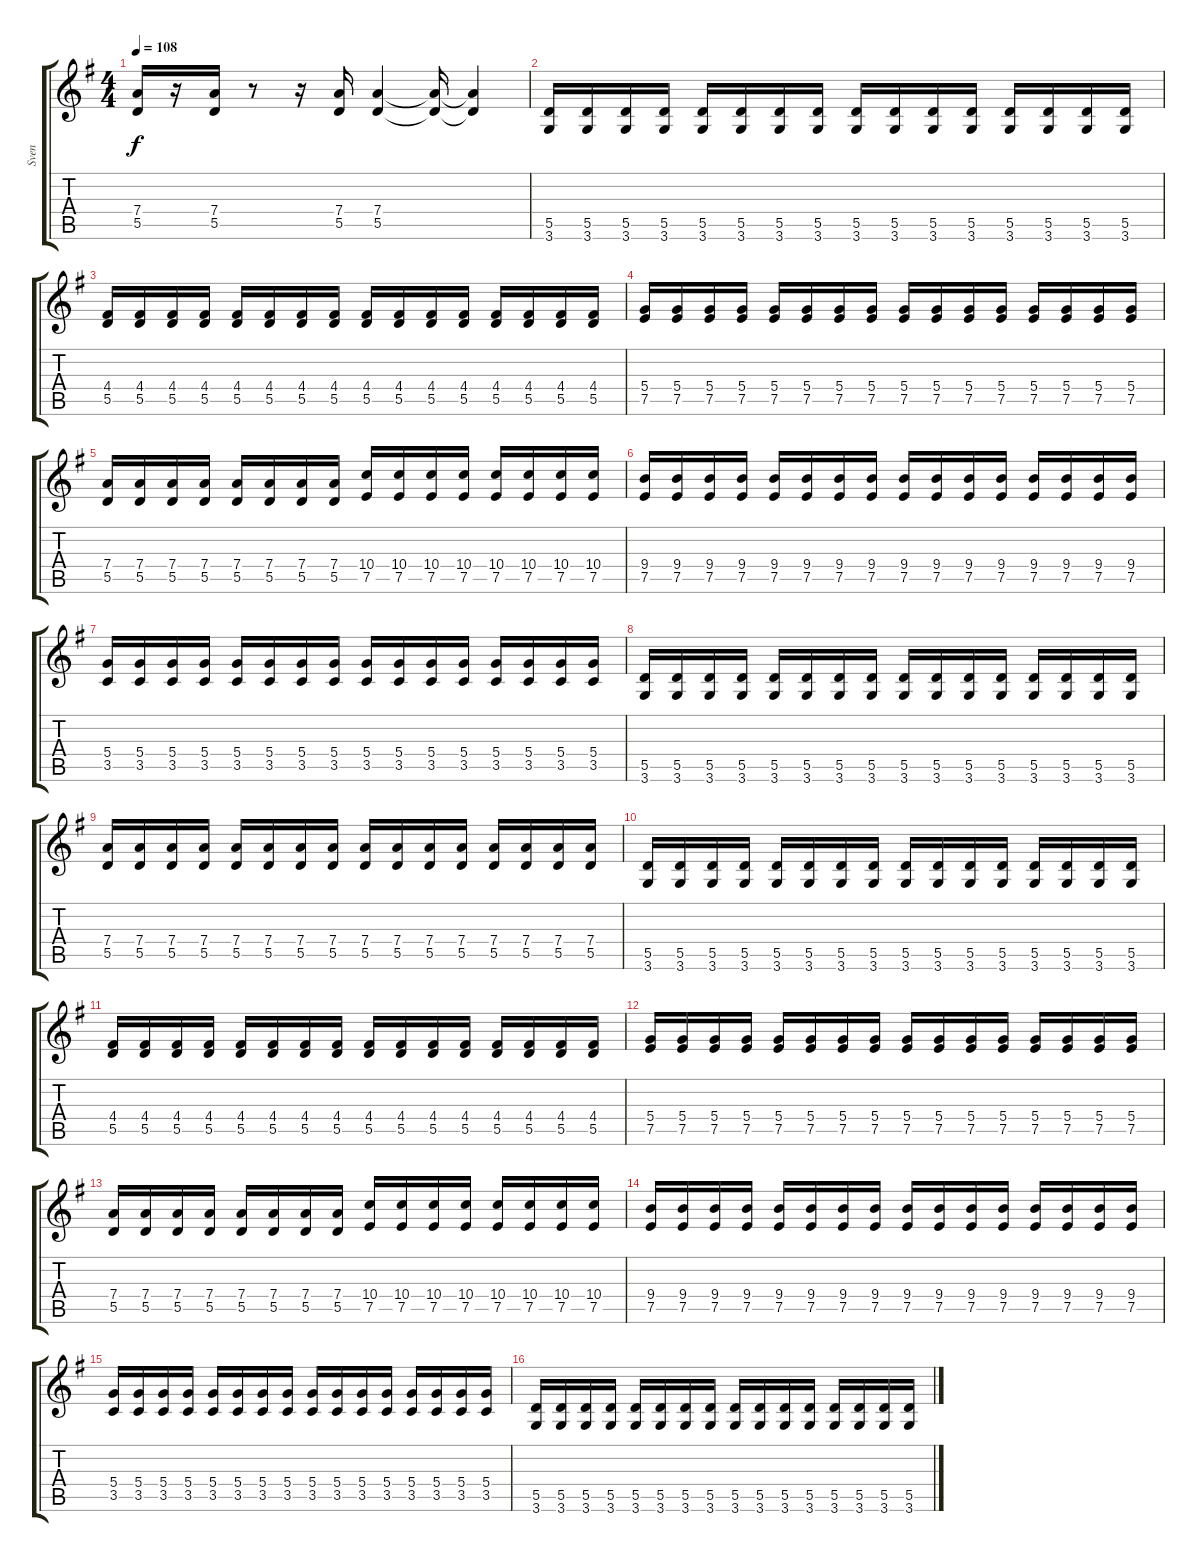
\track ("Sven" "Sven") {instrument distortionguitar}
\staff {score tabs}
\tuning (E4 B3 G3 D3 A2 E2) {hide}
\ts (4 4)
\tempo 108
\clef g2
\ks g
(7.4 5.5).16{dy f} r.16 (7.4 5.5).16 r.8 r.16 (7.4 5.5).16 (7.4 5.5).4 (7.4{t} 5.5{t}).16 (7.4{t} 5.5{t}).4 |
(5.5 3.6).16 (5.5 3.6).16 (5.5 3.6).16 (5.5 3.6).16 (5.5 3.6).16 (5.5 3.6).16 (5.5 3.6).16 (5.5 3.6).16 (5.5 3.6).16 (5.5 3.6).16 (5.5 3.6).16 (5.5 3.6).16 (5.5 3.6).16 (5.5 3.6).16 (5.5 3.6).16 (5.5 3.6).16 |
(4.4 5.5).16 (4.4 5.5).16 (4.4 5.5).16 (4.4 5.5).16 (4.4 5.5).16 (4.4 5.5).16 (4.4 5.5).16 (4.4 5.5).16 (4.4 5.5).16 (4.4 5.5).16 (4.4 5.5).16 (4.4 5.5).16 (4.4 5.5).16 (4.4 5.5).16 (4.4 5.5).16 (4.4 5.5).16 |
(5.4 7.5).16 (5.4 7.5).16 (5.4 7.5).16 (5.4 7.5).16 (5.4 7.5).16 (5.4 7.5).16 (5.4 7.5).16 (5.4 7.5).16 (5.4 7.5).16 (5.4 7.5).16 (5.4 7.5).16 (5.4 7.5).16 (5.4 7.5).16 (5.4 7.5).16 (5.4 7.5).16 (5.4 7.5).16 |
(7.4 5.5).16 (7.4 5.5).16 (7.4 5.5).16 (7.4 5.5).16 (7.4 5.5).16 (7.4 5.5).16 (7.4 5.5).16 (7.4 5.5).16 (10.4 7.5).16 (10.4 7.5).16 (10.4 7.5).16 (10.4 7.5).16 (10.4 7.5).16 (10.4 7.5).16 (10.4 7.5).16 (10.4 7.5).16 |
(9.4 7.5).16 (9.4 7.5).16 (9.4 7.5).16 (9.4 7.5).16 (9.4 7.5).16 (9.4 7.5).16 (9.4 7.5).16 (9.4 7.5).16 (9.4 7.5).16 (9.4 7.5).16 (9.4 7.5).16 (9.4 7.5).16 (9.4 7.5).16 (9.4 7.5).16 (9.4 7.5).16 (9.4 7.5).16 |
(5.4 3.5).16 (5.4 3.5).16 (5.4 3.5).16 (5.4 3.5).16 (5.4 3.5).16 (5.4 3.5).16 (5.4 3.5).16 (5.4 3.5).16 (5.4 3.5).16 (5.4 3.5).16 (5.4 3.5).16 (5.4 3.5).16 (5.4 3.5).16 (5.4 3.5).16 (5.4 3.5).16 (5.4 3.5).16 |
(5.5 3.6).16 (5.5 3.6).16 (5.5 3.6).16 (5.5 3.6).16 (5.5 3.6).16 (5.5 3.6).16 (5.5 3.6).16 (5.5 3.6).16 (5.5 3.6).16 (5.5 3.6).16 (5.5 3.6).16 (5.5 3.6).16 (5.5 3.6).16 (5.5 3.6).16 (5.5 3.6).16 (5.5 3.6).16 |
(7.4 5.5).16 (7.4 5.5).16 (7.4 5.5).16 (7.4 5.5).16 (7.4 5.5).16 (7.4 5.5).16 (7.4 5.5).16 (7.4 5.5).16 (7.4 5.5).16 (7.4 5.5).16 (7.4 5.5).16 (7.4 5.5).16 (7.4 5.5).16 (7.4 5.5).16 (7.4 5.5).16 (7.4 5.5).16 |
(5.5 3.6).16 (5.5 3.6).16 (5.5 3.6).16 (5.5 3.6).16 (5.5 3.6).16 (5.5 3.6).16 (5.5 3.6).16 (5.5 3.6).16 (5.5 3.6).16 (5.5 3.6).16 (5.5 3.6).16 (5.5 3.6).16 (5.5 3.6).16 (5.5 3.6).16 (5.5 3.6).16 (5.5 3.6).16 |
(4.4 5.5).16 (4.4 5.5).16 (4.4 5.5).16 (4.4 5.5).16 (4.4 5.5).16 (4.4 5.5).16 (4.4 5.5).16 (4.4 5.5).16 (4.4 5.5).16 (4.4 5.5).16 (4.4 5.5).16 (4.4 5.5).16 (4.4 5.5).16 (4.4 5.5).16 (4.4 5.5).16 (4.4 5.5).16 |
(5.4 7.5).16 (5.4 7.5).16 (5.4 7.5).16 (5.4 7.5).16 (5.4 7.5).16 (5.4 7.5).16 (5.4 7.5).16 (5.4 7.5).16 (5.4 7.5).16 (5.4 7.5).16 (5.4 7.5).16 (5.4 7.5).16 (5.4 7.5).16 (5.4 7.5).16 (5.4 7.5).16 (5.4 7.5).16 |
(7.4 5.5).16 (7.4 5.5).16 (7.4 5.5).16 (7.4 5.5).16 (7.4 5.5).16 (7.4 5.5).16 (7.4 5.5).16 (7.4 5.5).16 (10.4 7.5).16 (10.4 7.5).16 (10.4 7.5).16 (10.4 7.5).16 (10.4 7.5).16 (10.4 7.5).16 (10.4 7.5).16 (10.4 7.5).16 |
(9.4 7.5).16 (9.4 7.5).16 (9.4 7.5).16 (9.4 7.5).16 (9.4 7.5).16 (9.4 7.5).16 (9.4 7.5).16 (9.4 7.5).16 (9.4 7.5).16 (9.4 7.5).16 (9.4 7.5).16 (9.4 7.5).16 (9.4 7.5).16 (9.4 7.5).16 (9.4 7.5).16 (9.4 7.5).16 |
(5.4 3.5).16 (5.4 3.5).16 (5.4 3.5).16 (5.4 3.5).16 (5.4 3.5).16 (5.4 3.5).16 (5.4 3.5).16 (5.4 3.5).16 (5.4 3.5).16 (5.4 3.5).16 (5.4 3.5).16 (5.4 3.5).16 (5.4 3.5).16 (5.4 3.5).16 (5.4 3.5).16 (5.4 3.5).16 |
(5.5 3.6).16 (5.5 3.6).16 (5.5 3.6).16 (5.5 3.6).16 (5.5 3.6).16 (5.5 3.6).16 (5.5 3.6).16 (5.5 3.6).16 (5.5 3.6).16 (5.5 3.6).16 (5.5 3.6).16 (5.5 3.6).16 (5.5 3.6).16 (5.5 3.6).16 (5.5 3.6).16 (5.5 3.6).16
